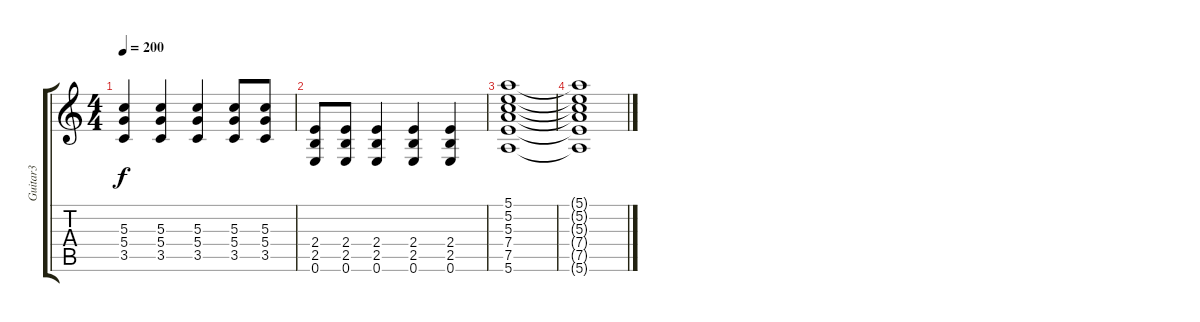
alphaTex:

\track ("Guitar3" "Guitar3") {instrument overdrivenguitar}
\staff {score tabs}
\tuning (E4 B3 G3 D3 A2 E2) {hide}
\ts (4 4)
\tempo 200
\clef g2
\ks c
(5.3 5.4 3.5).4{dy f} (5.3 5.4 3.5).4 (5.3 5.4 3.5).4 (5.3 5.4 3.5).8 (5.3 5.4 3.5).8 |
(2.4 2.5 0.6).8 (2.4 2.5 0.6).8 (2.4 2.5 0.6).4 (2.4 2.5 0.6).4 (2.4 2.5 0.6).4 |
(5.1 5.2 5.3 7.4 7.5 5.6).1 |
(5.1{t} 5.2{t} 5.3{t} 7.4{t} 7.5{t} 5.6{t}).1
